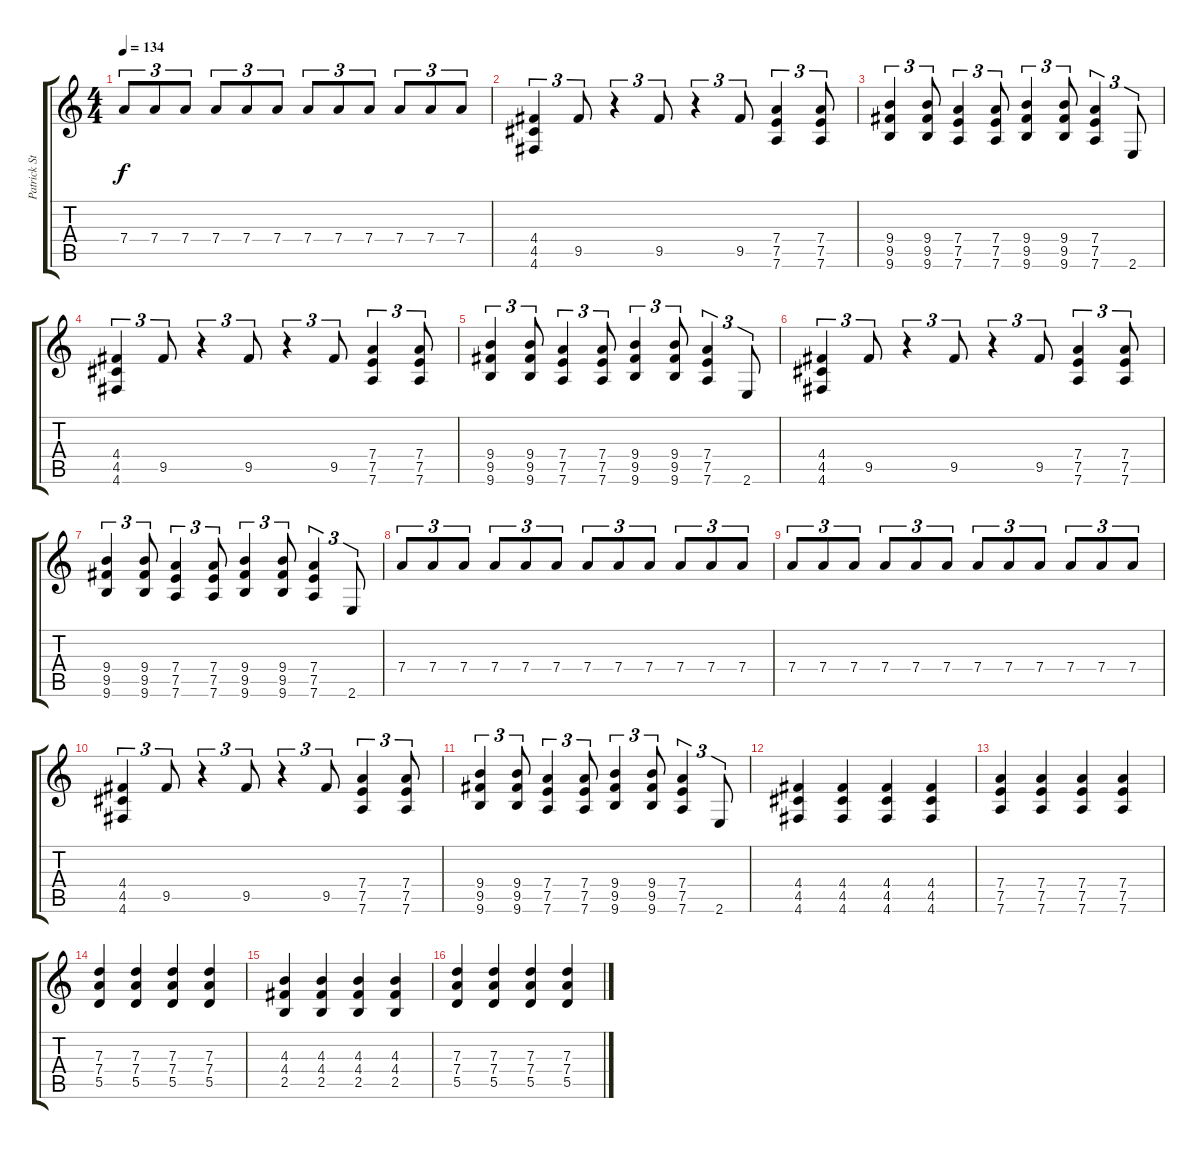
\track ("Patrick Stumph (Rythmn Guitar)" "Patrick St") {instrument overdrivenguitar}
\staff {score tabs}
\tuning (E4 B3 G3 D3 A2 D2) {hide}
\ts (4 4)
\tempo 134
\clef g2
\ks c
7.4.8{tu (3 2) dy f} 7.4.8{tu (3 2)} 7.4.8{tu (3 2)} 7.4.8{tu (3 2)} 7.4.8{tu (3 2)} 7.4.8{tu (3 2)} 7.4.8{tu (3 2)} 7.4.8{tu (3 2)} 7.4.8{tu (3 2)} 7.4.8{tu (3 2)} 7.4.8{tu (3 2)} 7.4.8{tu (3 2)} |
(4.4 4.5 4.6).4{tu (3 2)} 9.5.8{tu (3 2)} r.4{tu (3 2)} 9.5.8{tu (3 2)} r.4{tu (3 2)} 9.5.8{tu (3 2)} (7.4 7.5 7.6).4{tu (3 2)} (7.4 7.5 7.6).8{tu (3 2)} |
(9.4 9.5 9.6).4{tu (3 2)} (9.4 9.5 9.6).8{tu (3 2)} (7.4 7.5 7.6).4{tu (3 2)} (7.4 7.5 7.6).8{tu (3 2)} (9.4 9.5 9.6).4{tu (3 2)} (9.4 9.5 9.6).8{tu (3 2)} (7.4 7.5 7.6).4{tu (3 2)} 2.6.8{tu (3 2)} |
(4.4 4.5 4.6).4{tu (3 2)} 9.5.8{tu (3 2)} r.4{tu (3 2)} 9.5.8{tu (3 2)} r.4{tu (3 2)} 9.5.8{tu (3 2)} (7.4 7.5 7.6).4{tu (3 2)} (7.4 7.5 7.6).8{tu (3 2)} |
(9.4 9.5 9.6).4{tu (3 2)} (9.4 9.5 9.6).8{tu (3 2)} (7.4 7.5 7.6).4{tu (3 2)} (7.4 7.5 7.6).8{tu (3 2)} (9.4 9.5 9.6).4{tu (3 2)} (9.4 9.5 9.6).8{tu (3 2)} (7.4 7.5 7.6).4{tu (3 2)} 2.6.8{tu (3 2)} |
(4.4 4.5 4.6).4{tu (3 2)} 9.5.8{tu (3 2)} r.4{tu (3 2)} 9.5.8{tu (3 2)} r.4{tu (3 2)} 9.5.8{tu (3 2)} (7.4 7.5 7.6).4{tu (3 2)} (7.4 7.5 7.6).8{tu (3 2)} |
(9.4 9.5 9.6).4{tu (3 2)} (9.4 9.5 9.6).8{tu (3 2)} (7.4 7.5 7.6).4{tu (3 2)} (7.4 7.5 7.6).8{tu (3 2)} (9.4 9.5 9.6).4{tu (3 2)} (9.4 9.5 9.6).8{tu (3 2)} (7.4 7.5 7.6).4{tu (3 2)} 2.6.8{tu (3 2)} |
7.4.8{tu (3 2)} 7.4.8{tu (3 2)} 7.4.8{tu (3 2)} 7.4.8{tu (3 2)} 7.4.8{tu (3 2)} 7.4.8{tu (3 2)} 7.4.8{tu (3 2)} 7.4.8{tu (3 2)} 7.4.8{tu (3 2)} 7.4.8{tu (3 2)} 7.4.8{tu (3 2)} 7.4.8{tu (3 2)} |
7.4.8{tu (3 2)} 7.4.8{tu (3 2)} 7.4.8{tu (3 2)} 7.4.8{tu (3 2)} 7.4.8{tu (3 2)} 7.4.8{tu (3 2)} 7.4.8{tu (3 2)} 7.4.8{tu (3 2)} 7.4.8{tu (3 2)} 7.4.8{tu (3 2)} 7.4.8{tu (3 2)} 7.4.8{tu (3 2)} |
(4.4 4.5 4.6).4{tu (3 2)} 9.5.8{tu (3 2)} r.4{tu (3 2)} 9.5.8{tu (3 2)} r.4{tu (3 2)} 9.5.8{tu (3 2)} (7.4 7.5 7.6).4{tu (3 2)} (7.4 7.5 7.6).8{tu (3 2)} |
(9.4 9.5 9.6).4{tu (3 2)} (9.4 9.5 9.6).8{tu (3 2)} (7.4 7.5 7.6).4{tu (3 2)} (7.4 7.5 7.6).8{tu (3 2)} (9.4 9.5 9.6).4{tu (3 2)} (9.4 9.5 9.6).8{tu (3 2)} (7.4 7.5 7.6).4{tu (3 2)} 2.6.8{tu (3 2)} |
(4.4 4.5 4.6).4 (4.4 4.5 4.6).4 (4.4 4.5 4.6).4 (4.4 4.5 4.6).4 |
(7.4 7.5 7.6).4 (7.4 7.5 7.6).4 (7.4 7.5 7.6).4 (7.4 7.5 7.6).4 |
(7.3 7.4 5.5).4 (7.3 7.4 5.5).4 (7.3 7.4 5.5).4 (7.3 7.4 5.5).4 |
(4.3 4.4 2.5).4 (4.3 4.4 2.5).4 (4.3 4.4 2.5).4 (4.3 4.4 2.5).4 |
(7.3 7.4 5.5).4 (7.3 7.4 5.5).4 (7.3 7.4 5.5).4 (7.3 7.4 5.5).4
